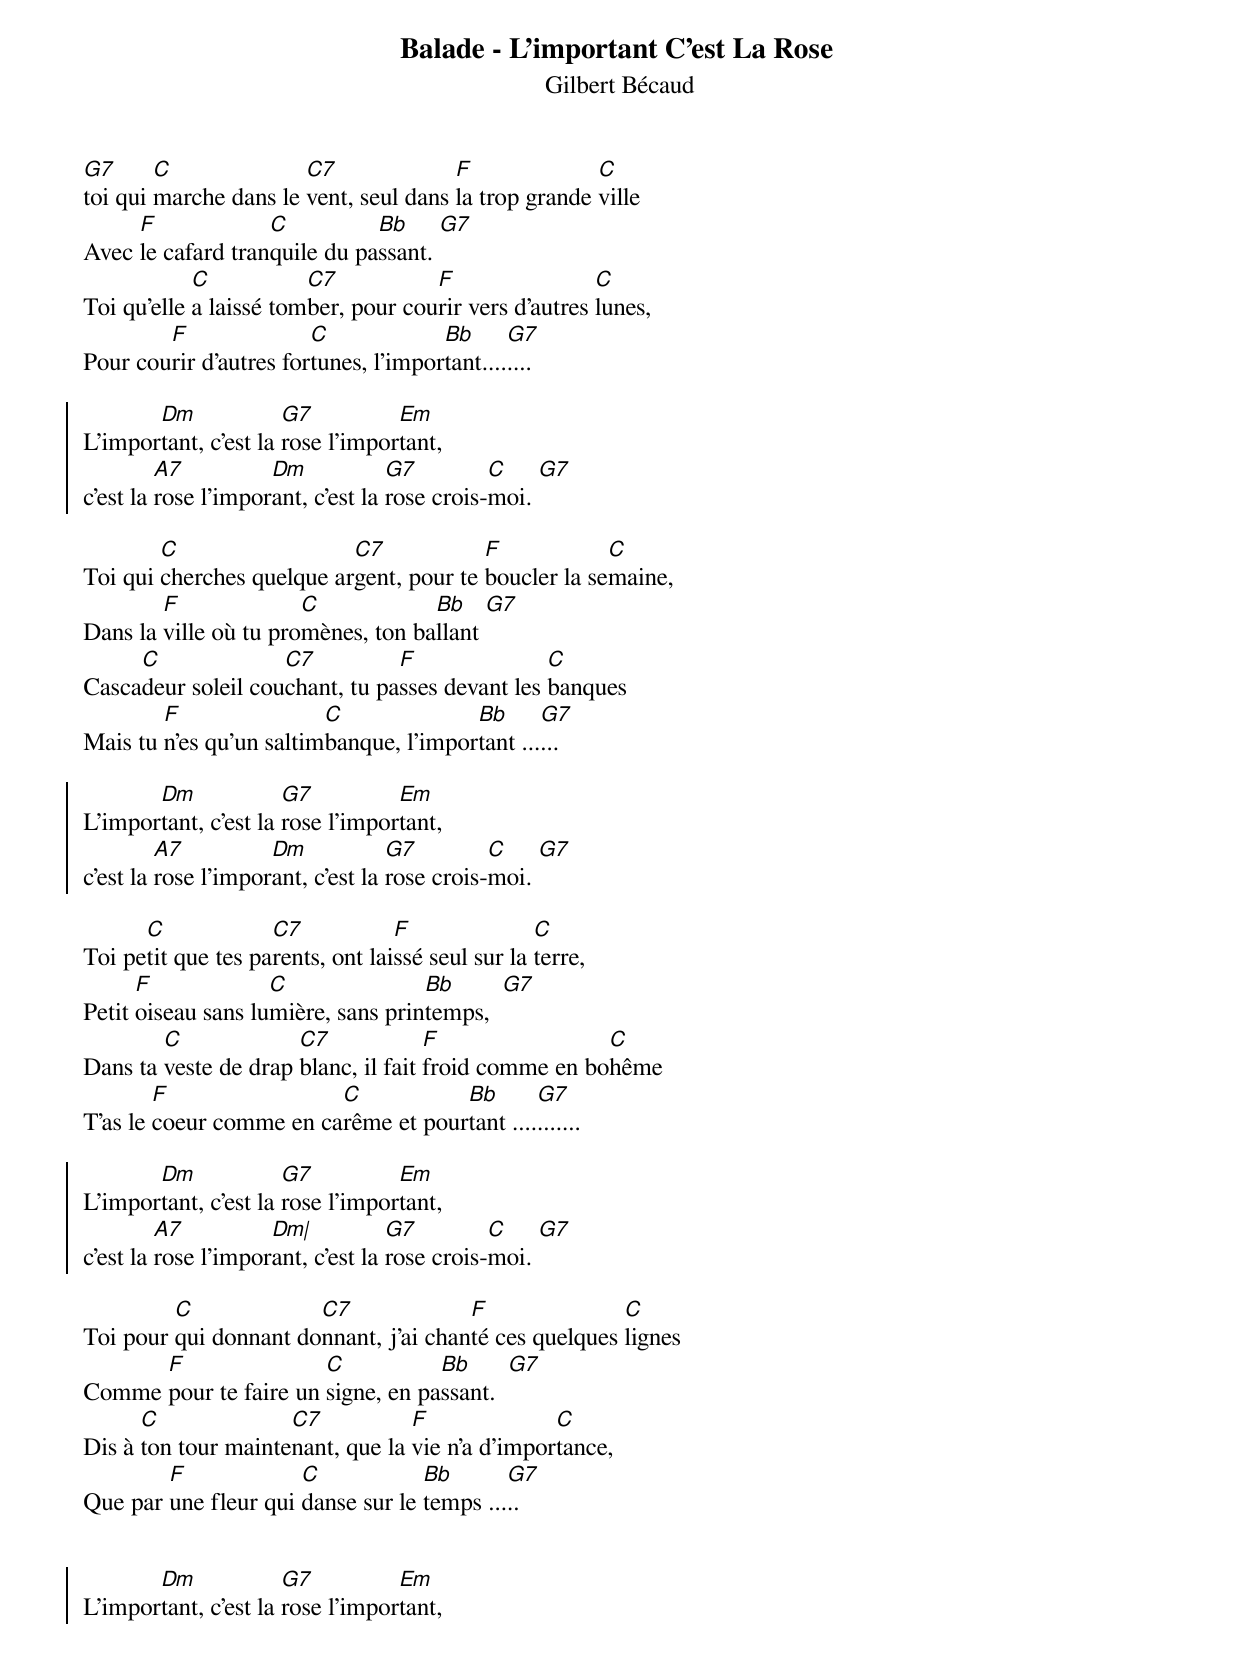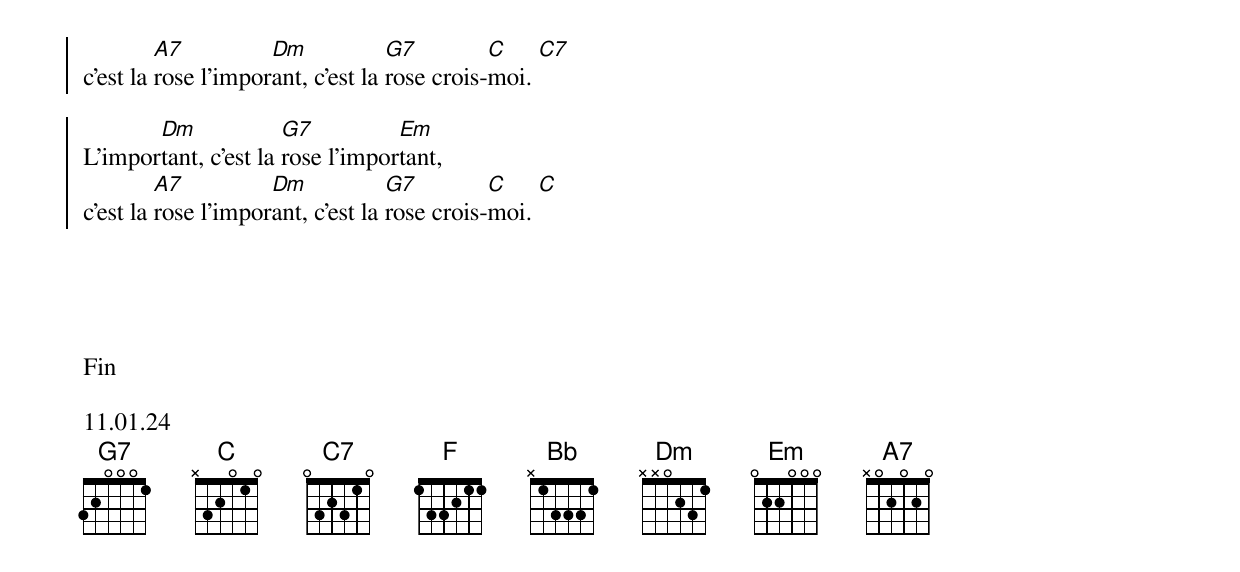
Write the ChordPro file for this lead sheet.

{title: Balade - L'important C'est La Rose}
{subtitle: Gilbert Bécaud}
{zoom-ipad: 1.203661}

[G7]toi qui [C]marche dans le [C7]vent, seul dans [F]la trop grande [C]ville
Avec [F]le cafard tran[C]quile du pa[Bb]ssant. [G7]
Toi qu’elle [C]a laissé tom[C7]ber, pour cou[F]rir vers d’autres [C]lunes,
Pour cou[F]rir d’autres for[C]tunes, l’impor[Bb]tant....[G7]....

{soc}
L’impor[Dm]tant, c’est la [G7]rose l’impor[Em]tant,
c’est la [A7]rose l’impor[Dm]ant, c’est la [G7]rose crois-[C]moi. [G7]
{eoc}

Toi qui [C]cherches quelque ar[C7]gent, pour te [F]boucler la se[C]maine,
Dans la [F]ville où tu pro[C]mènes, ton ba[Bb]llant [G7]
Casca[C]deur soleil cou[C7]chant, tu pa[F]sses devant les [C]banques
Mais tu [F]n’es qu’un saltim[C]banque, l’impor[Bb]tant ...[G7]...

{soc}
L’impor[Dm]tant, c’est la [G7]rose l’impor[Em]tant,
c’est la [A7]rose l’impor[Dm]ant, c’est la [G7]rose crois-[C]moi. [G7]
{eoc}

Toi pe[C]tit que tes pa[C7]rents, ont lai[F]ssé seul sur la [C]terre,
Petit [F]oiseau sans lu[C]mière, sans prin[Bb]temps,  [G7]
Dans ta [C]veste de drap [C7]blanc, il fait [F]froid comme en bo[C]hême
T’as le [F]coeur comme en ca[C]rême et pour[Bb]tant ....[G7].......

{soc}
L’impor[Dm]tant, c’est la [G7]rose l’impor[Em]tant,
c’est la [A7]rose l’impor[Dm|]ant, c’est la [G7]rose crois-[C]moi. [G7]
{eoc}

Toi pour [C]qui donnant do[C7]nnant, j’ai chan[F]té ces quelques [C]lignes
Comme [F]pour te faire un [C]signe, en pa[Bb]ssant.  [G7]
Dis à [C]ton tour mainte[C7]nant, que la [F]vie n’a d’impor[C]tance,
Que par [F]une fleur qui [C]danse sur le [Bb]temps ...[G7]..


{soc}
L’impor[Dm]tant, c’est la [G7]rose l’impor[Em]tant,
c’est la [A7]rose l’impor[Dm]ant, c’est la [G7]rose crois-[C]moi. [C7]
{eoc}

{soc}
L’impor[Dm]tant, c’est la [G7]rose l’impor[Em]tant,
c’est la [A7]rose l’impor[Dm]ant, c’est la [G7]rose crois-[C]moi. [C]
{eoc}





Fin

11.01.24
